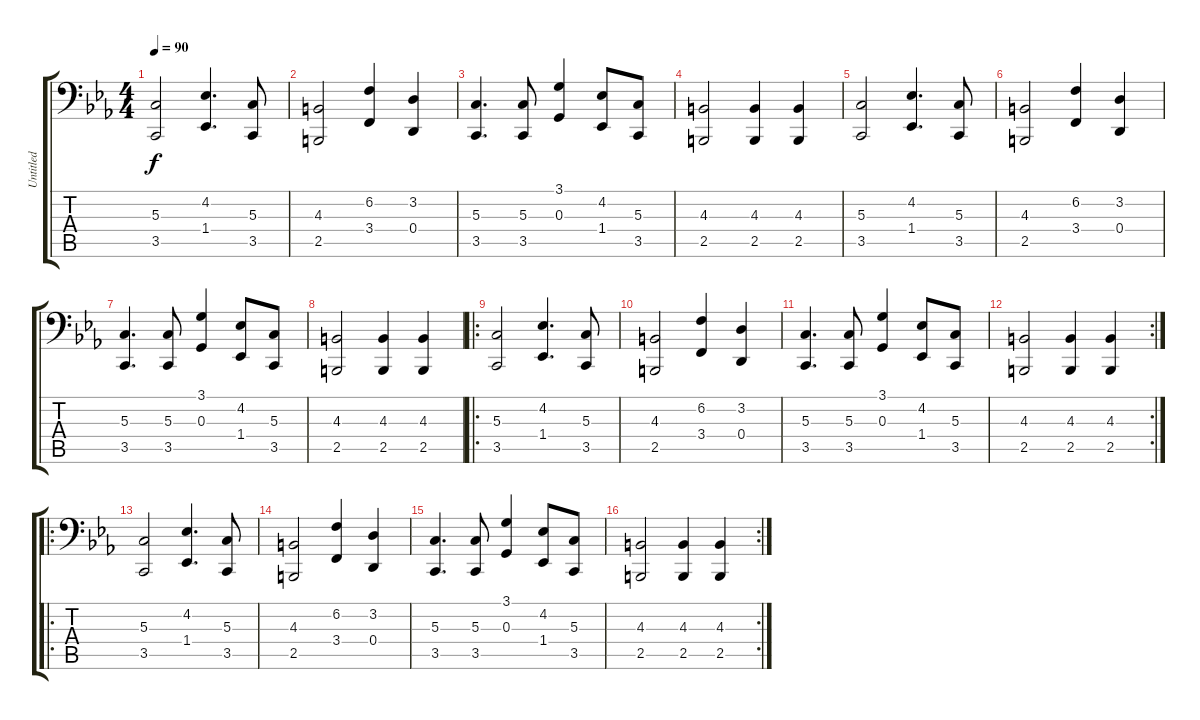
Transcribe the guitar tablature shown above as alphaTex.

\track ("Untitled" "Untitled") {instrument acousticgrandpiano}
\staff {score tabs}
\tuning (E3 B2 G2 D2 A1 E1) {hide}
\ts (4 4)
\tempo 90
\clef f4
\ks eb
(5.3 3.5).2{dy f} (4.2 1.4).4{d} (5.3 3.5).8 |
(4.3 2.5).2 (6.2 3.4).4 (3.2 0.4).4 |
(5.3 3.5).4{d} (5.3 3.5).8 (3.1 0.3).4 (4.2 1.4).8 (5.3 3.5).8 |
(4.3 2.5).2 (4.3 2.5).4 (4.3 2.5).4 |
(5.3 3.5).2 (4.2 1.4).4{d} (5.3 3.5).8 |
(4.3 2.5).2 (6.2 3.4).4 (3.2 0.4).4 |
(5.3 3.5).4{d} (5.3 3.5).8 (3.1 0.3).4 (4.2 1.4).8 (5.3 3.5).8 |
(4.3 2.5).2 (4.3 2.5).4 (4.3 2.5).4 |
\ro
(5.3 3.5).2 (4.2 1.4).4{d} (5.3 3.5).8 |
(4.3 2.5).2 (6.2 3.4).4 (3.2 0.4).4 |
(5.3 3.5).4{d} (5.3 3.5).8 (3.1 0.3).4 (4.2 1.4).8 (5.3 3.5).8 |
\rc 2
(4.3 2.5).2 (4.3 2.5).4 (4.3 2.5).4 |
\ro
(5.3 3.5).2 (4.2 1.4).4{d} (5.3 3.5).8 |
(4.3 2.5).2 (6.2 3.4).4 (3.2 0.4).4 |
(5.3 3.5).4{d} (5.3 3.5).8 (3.1 0.3).4 (4.2 1.4).8 (5.3 3.5).8 |
\rc 2
(4.3 2.5).2 (4.3 2.5).4 (4.3 2.5).4
